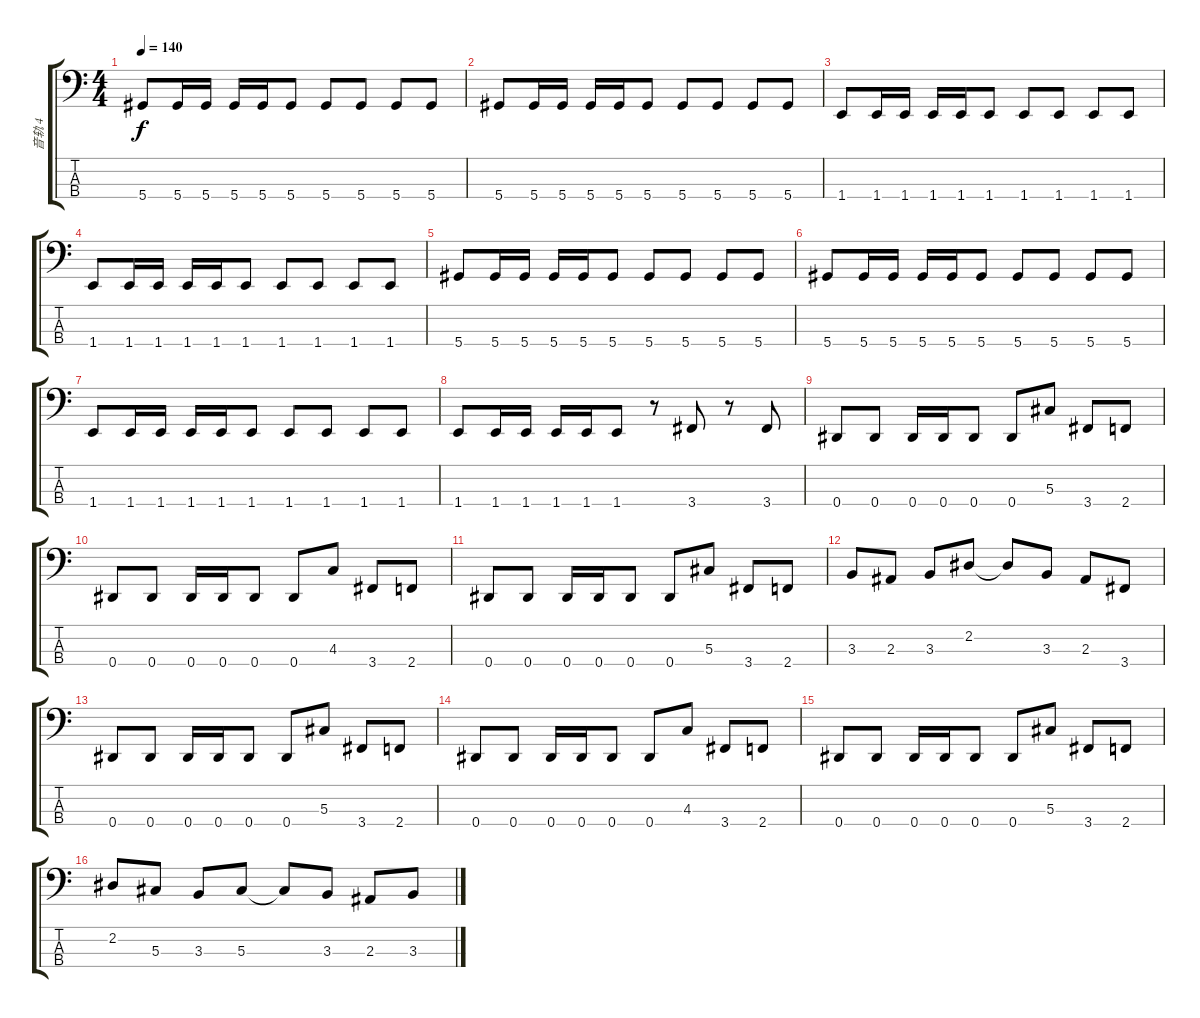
\track ("音轨 4" "音轨 4") {instrument electricbasspick}
\staff {score tabs}
\tuning (Gb2 Db2 Ab1 Eb1) {hide}
\ts (4 4)
\tempo 140
\clef f4
\ks c
5.4.8{dy f} 5.4.16 5.4.16 5.4.16 5.4.16 5.4.8 5.4.8 5.4.8 5.4.8 5.4.8 |
5.4.8 5.4.16 5.4.16 5.4.16 5.4.16 5.4.8 5.4.8 5.4.8 5.4.8 5.4.8 |
1.4.8 1.4.16 1.4.16 1.4.16 1.4.16 1.4.8 1.4.8 1.4.8 1.4.8 1.4.8 |
1.4.8 1.4.16 1.4.16 1.4.16 1.4.16 1.4.8 1.4.8 1.4.8 1.4.8 1.4.8 |
5.4.8 5.4.16 5.4.16 5.4.16 5.4.16 5.4.8 5.4.8 5.4.8 5.4.8 5.4.8 |
5.4.8 5.4.16 5.4.16 5.4.16 5.4.16 5.4.8 5.4.8 5.4.8 5.4.8 5.4.8 |
1.4.8 1.4.16 1.4.16 1.4.16 1.4.16 1.4.8 1.4.8 1.4.8 1.4.8 1.4.8 |
1.4.8 1.4.16 1.4.16 1.4.16 1.4.16 1.4.8 r.8 3.4.8 r.8 3.4.8 |
0.4.8 0.4.8 0.4.16 0.4.16 0.4.8 0.4.8 5.3.8 3.4.8 2.4.8 |
0.4.8 0.4.8 0.4.16 0.4.16 0.4.8 0.4.8 4.3.8 3.4.8 2.4.8 |
0.4.8 0.4.8 0.4.16 0.4.16 0.4.8 0.4.8 5.3.8 3.4.8 2.4.8 |
3.3.8 2.3.8 3.3.8 2.2.8 2.2{t}.8 3.3.8 2.3.8 3.4.8 |
0.4.8 0.4.8 0.4.16 0.4.16 0.4.8 0.4.8 5.3.8 3.4.8 2.4.8 |
0.4.8 0.4.8 0.4.16 0.4.16 0.4.8 0.4.8 4.3.8 3.4.8 2.4.8 |
0.4.8 0.4.8 0.4.16 0.4.16 0.4.8 0.4.8 5.3.8 3.4.8 2.4.8 |
2.2.8 5.3.8 3.3.8 5.3.8 5.3{t}.8 3.3.8 2.3.8 3.3.8
